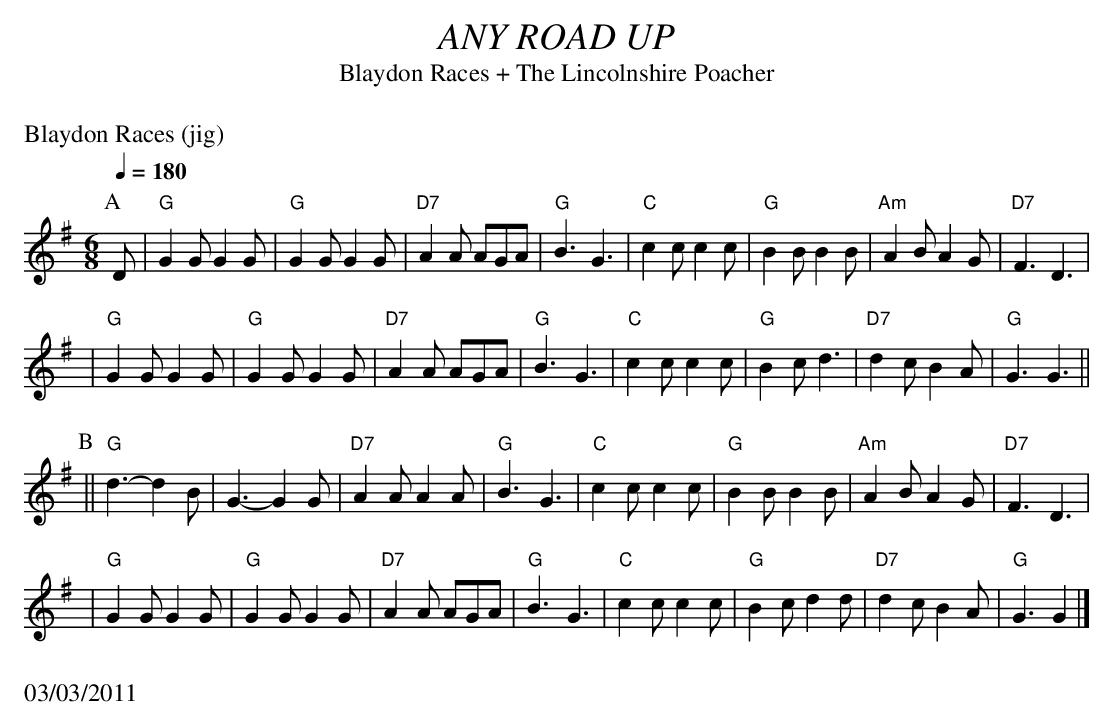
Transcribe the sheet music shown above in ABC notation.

X:1
T:ANY ROAD UP
T:
T:Blaydon Races + The Lincolnshire Poacher
T:
M:6/8
Q:1/4=180
L:1/8
K:G
%%text
%%text Blaydon Races (jig)
P:A
D \
| "G"G2G G2G | "G"G2G G2G | "D7"A2A AGA | "G"B3 G3  | "C"c2c c2c | "G"B2B B2B | "Am"A2B A2G | "D7"F3  D3  |
| "G"G2G G2G | "G"G2G G2G | "D7"A2A AGA | "G"B3 G3  | "C"c2c c2c | "G"B2c d3 | "D7"d2c B2A |  "G"G3 G3 ||
P:B
|| "G"d3- d2B |    G3- G2G | "D7"A2A A2A | "G"B3 G3 | "C"c2c c2c | "G"B2B B2B | "Am"A2B A2G | "D7"F3  D3  |
| "G"G2G G2G | "G"G2G G2G | "D7"A2A AGA | "G"B3 G3  | "C"c2c c2c | "G"B2c d2d | "D7"d2c B2A |  "G"G3  G2  |]
